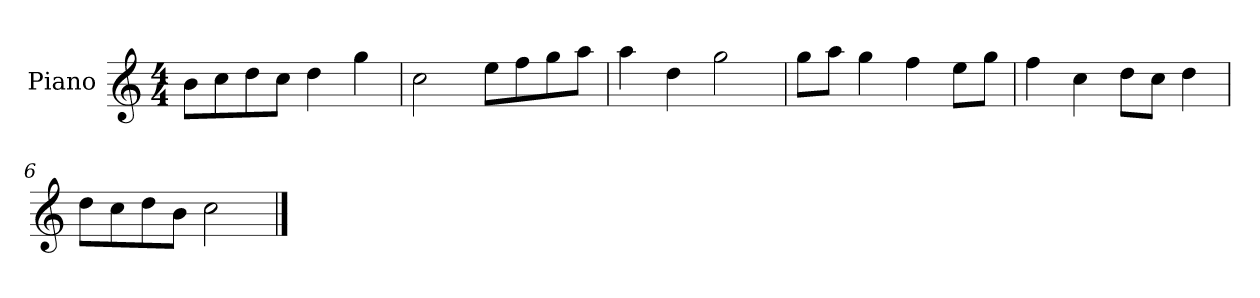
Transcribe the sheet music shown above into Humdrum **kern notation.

**kern
*part1
*staff1
*I"Piano
*I'P-no
*clefG2
*k[]
*M4/4
*MM90
=1
8b\L
8cc\
8dd\
8cc\J
4dd\
4gg\
=2
2cc\
8ee\L
8ff\
8gg\
8aa\J
=3
4aa\
4dd\
2gg\
=4
8gg\L
8aa\J
4gg\
4ff\
8ee\L
8gg\J
=5
4ff\
4cc\
8dd\L
8cc\J
4dd\
=6
8dd\L
8cc\
8dd\
8b\J
2cc\
==
*-
